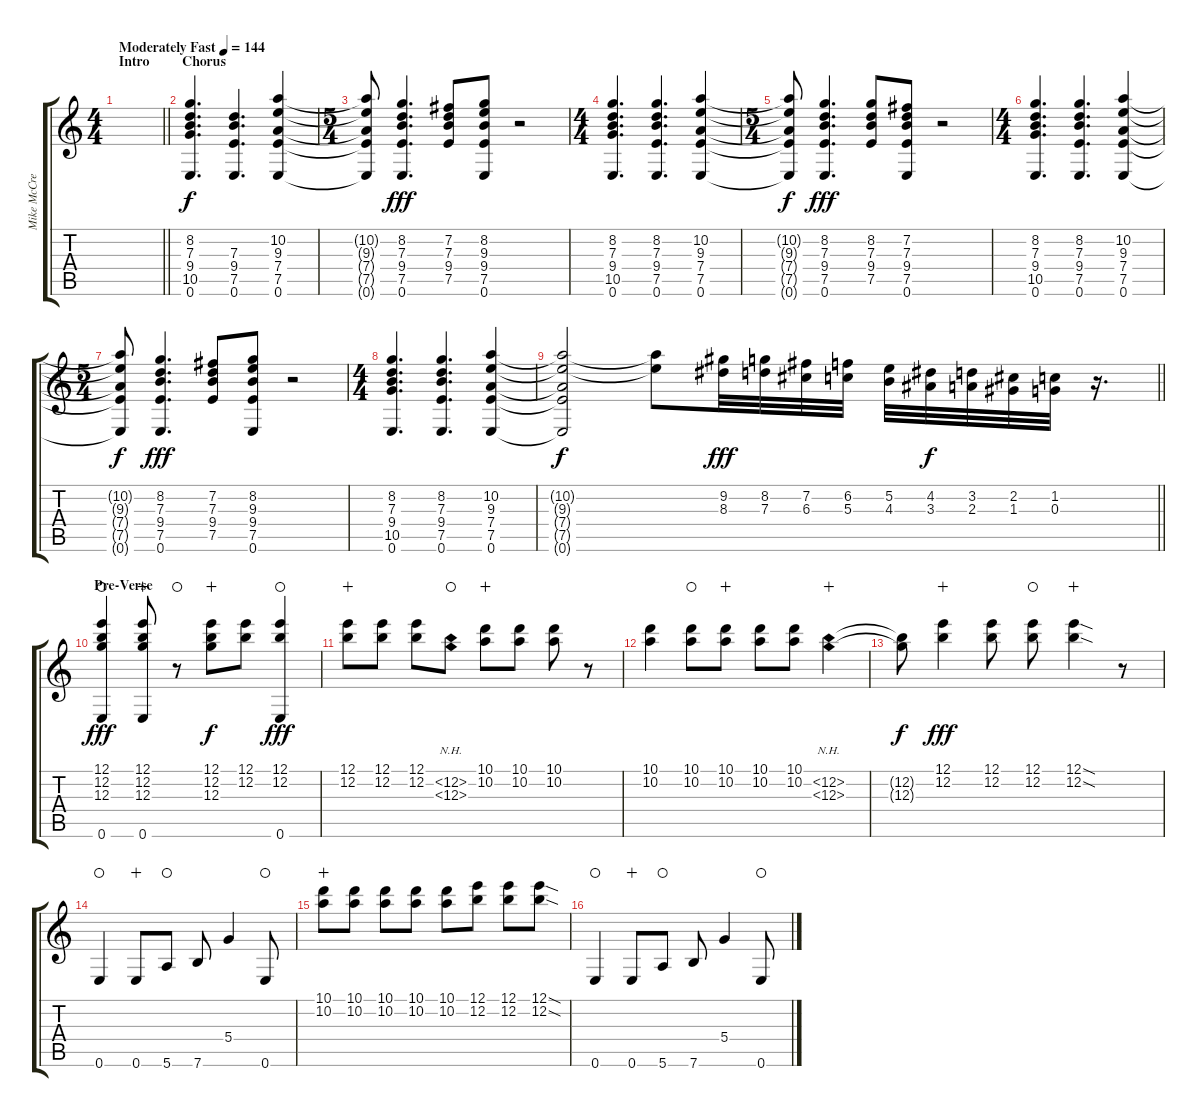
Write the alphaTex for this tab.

\track ("Mike McCready" "Mike McCre") {instrument overdrivenguitar}
\staff {score tabs}
\tuning (E4 B3 G3 D3 A2 E2) {hide}
\ts (4 4)
\section ("" "Intro")
\tempo (144 "Moderately Fast")
\clef g2
\barLineRight lightlight
\ks c
|
\section ("" "Chorus")
(8.2 7.3 9.4 10.5 0.6).4{d} (7.3 9.4 7.5 0.6).4{d} (10.2 9.3 7.4 7.5 0.6).4 |
\ts (5 4)
(10.2{t} 9.3{t} 7.4{t} 7.5{t} 0.6{t}).8{dy f} (8.2 7.3 9.4 7.5 0.6).4{d dy fff} (7.2 7.3 9.4 7.5).8 (8.2 9.3 9.4 7.5 0.6).8 r.2 |
\ts (4 4)
(8.2 7.3 9.4 10.5 0.6).4{d} (8.2 7.3 9.4 7.5 0.6).4{d} (10.2 9.3 7.4 7.5 0.6).4 |
\ts (5 4)
(10.2{t} 9.3{t} 7.4{t} 7.5{t} 0.6{t}).8{dy f} (8.2 7.3 9.4 7.5 0.6).4{d dy fff} (8.2 7.3 9.4 7.5).8 (7.2 7.3 9.4 7.5 0.6).8 r.2 |
\ts (4 4)
(8.2 7.3 9.4 10.5 0.6).4{d} (8.2 7.3 9.4 7.5 0.6).4{d} (10.2 9.3 7.4 7.5 0.6).4 |
\ts (5 4)
(10.2{t} 9.3{t} 7.4{t} 7.5{t} 0.6{t}).8{dy f} (8.2 7.3 9.4 7.5 0.6).4{d dy fff} (7.2 7.3 9.4 7.5).8 (8.2 9.3 9.4 7.5 0.6).8 r.2 |
\ts (4 4)
(8.2 7.3 9.4 10.5 0.6).4{d} (8.2 7.3 9.4 7.5 0.6).4{d} (10.2 9.3 7.4 7.5 0.6).4 |
\barLineRight lightlight
(10.2{t} 9.3{t} 7.4{t} 7.5{t} 0.6{t}).2{dy f} (10.2{t} 9.3{t}).8 (9.2 8.3).32{dy fff} (8.2 7.3).32 (7.2 6.3).32 (6.2 5.3).32 (5.2 4.3).32 (4.2 3.3).32{dy f} (3.2 2.3).32 (2.2 1.3).32 (1.2 0.3).32 r.16{d} |
\section ("" "Pre-Verse")
(12.1 12.2 12.3 0.6).4{dy fff waho} (12.1 12.2 12.3 0.6).8{wahc} r.8{waho} (12.1 12.2 12.3).8{dy f wahc} (12.1 12.2).8 (12.1 12.2 0.6).4{dy fff waho} |
(12.1 12.2).8{wahc} (12.1 12.2).8 (12.1 12.2).8 (12.2{nh} 12.3{nh}).8{waho} (10.1 10.2).8{wahc} (10.1 10.2).8 (10.1 10.2).8 r.8 |
(10.1 10.2).4 (10.1 10.2).8{waho} (10.1 10.2).8{wahc} (10.1 10.2).8 (10.1 10.2).8 (12.2{nh} 12.3{nh}).4{wahc} |
(12.2{t} 12.3{t}).8{dy f} (12.1 12.2).4{dy fff wahc} (12.1 12.2).8 (12.1 12.2).8{waho} (12.1{sod} 12.2{sod}).4{wahc} r.8 |
0.6.4{waho} 0.6.8{wahc} 5.6.8{waho} 7.6.8 5.4.4 0.6.8{waho} |
(10.1 10.2).8{wahc} (10.1 10.2).8 (10.1 10.2).8 (10.1 10.2).8 (10.1 10.2).8 (12.1 12.2).8 (12.1 12.2).8 (12.1{sod} 12.2{sod}).8 |
0.6.4{waho} 0.6.8{wahc} 5.6.8{waho} 7.6.8 5.4.4 0.6.8{waho}
